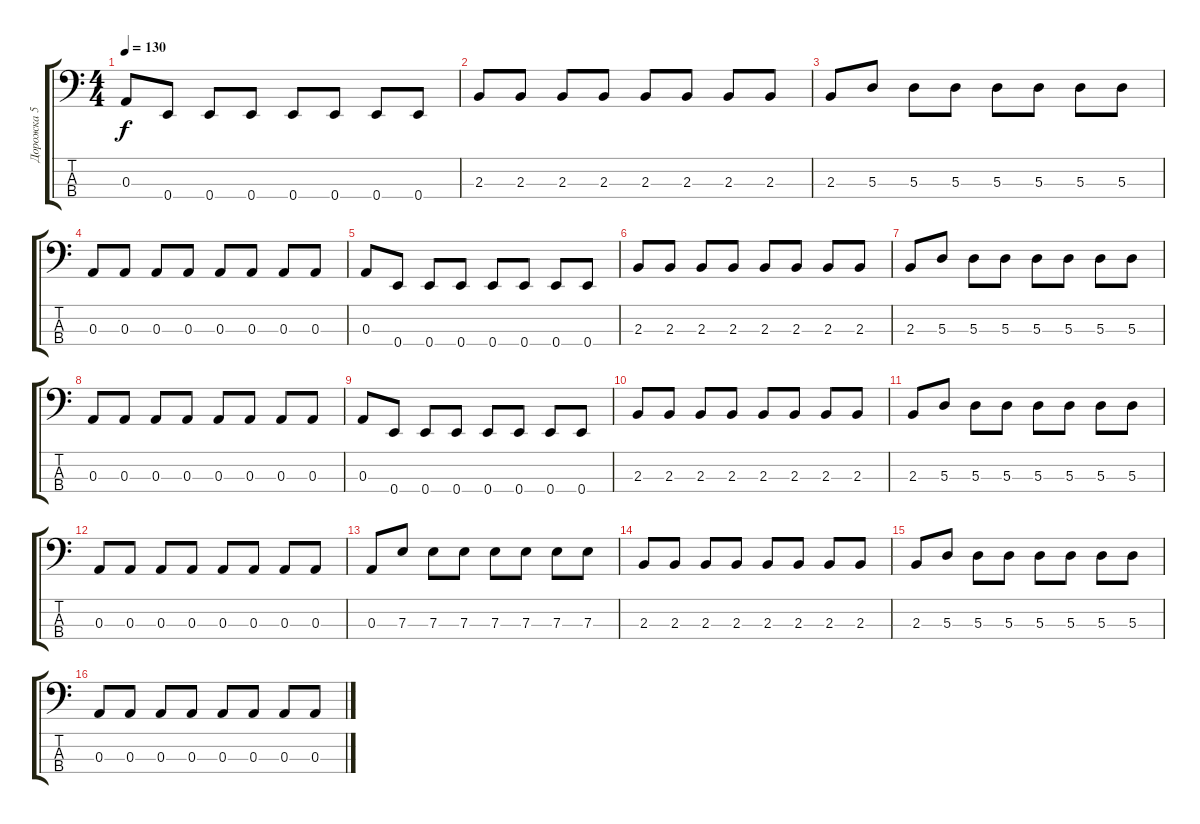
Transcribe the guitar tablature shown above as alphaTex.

\track ("Дорожка 5" "Дорожка 5") {instrument electricbassfinger}
\staff {score tabs}
\tuning (G2 D2 A1 E1) {hide}
\ts (4 4)
\tempo 130
\clef f4
\ks c
0.3.8{dy f} 0.4.8 0.4.8 0.4.8 0.4.8 0.4.8 0.4.8 0.4.8 |
2.3.8 2.3.8 2.3.8 2.3.8 2.3.8 2.3.8 2.3.8 2.3.8 |
2.3.8 5.3.8 5.3.8 5.3.8 5.3.8 5.3.8 5.3.8 5.3.8 |
0.3.8 0.3.8 0.3.8 0.3.8 0.3.8 0.3.8 0.3.8 0.3.8 |
0.3.8 0.4.8 0.4.8 0.4.8 0.4.8 0.4.8 0.4.8 0.4.8 |
2.3.8 2.3.8 2.3.8 2.3.8 2.3.8 2.3.8 2.3.8 2.3.8 |
2.3.8 5.3.8 5.3.8 5.3.8 5.3.8 5.3.8 5.3.8 5.3.8 |
0.3.8 0.3.8 0.3.8 0.3.8 0.3.8 0.3.8 0.3.8 0.3.8 |
0.3.8 0.4.8 0.4.8 0.4.8 0.4.8 0.4.8 0.4.8 0.4.8 |
2.3.8 2.3.8 2.3.8 2.3.8 2.3.8 2.3.8 2.3.8 2.3.8 |
2.3.8 5.3.8 5.3.8 5.3.8 5.3.8 5.3.8 5.3.8 5.3.8 |
0.3.8 0.3.8 0.3.8 0.3.8 0.3.8 0.3.8 0.3.8 0.3.8 |
0.3.8 7.3.8 7.3.8 7.3.8 7.3.8 7.3.8 7.3.8 7.3.8 |
2.3.8 2.3.8 2.3.8 2.3.8 2.3.8 2.3.8 2.3.8 2.3.8 |
2.3.8 5.3.8 5.3.8 5.3.8 5.3.8 5.3.8 5.3.8 5.3.8 |
0.3.8 0.3.8 0.3.8 0.3.8 0.3.8 0.3.8 0.3.8 0.3.8
